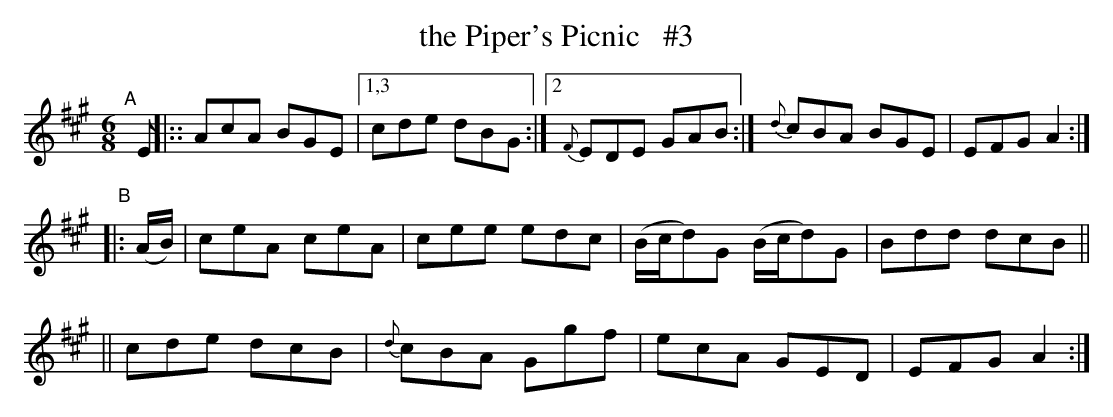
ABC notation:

X:1
T: the Piper's Picnic   #3
M: 6/8
L: 1/8
K: A
"^A"[|] E \
|:: AcA BGE |[1,3 cde dBG :|[2 {F}EDE GAB :| {d}cBA BGE | EFG A2 :|
"^B"|: (A/B/) \
|  ceA ceA | cee edc | (B/c/d)G (B/c/d)G | Bdd dcB ||
|| cde dcB | {d}cBA Ggf | ecA GED | EFGA2 :|
